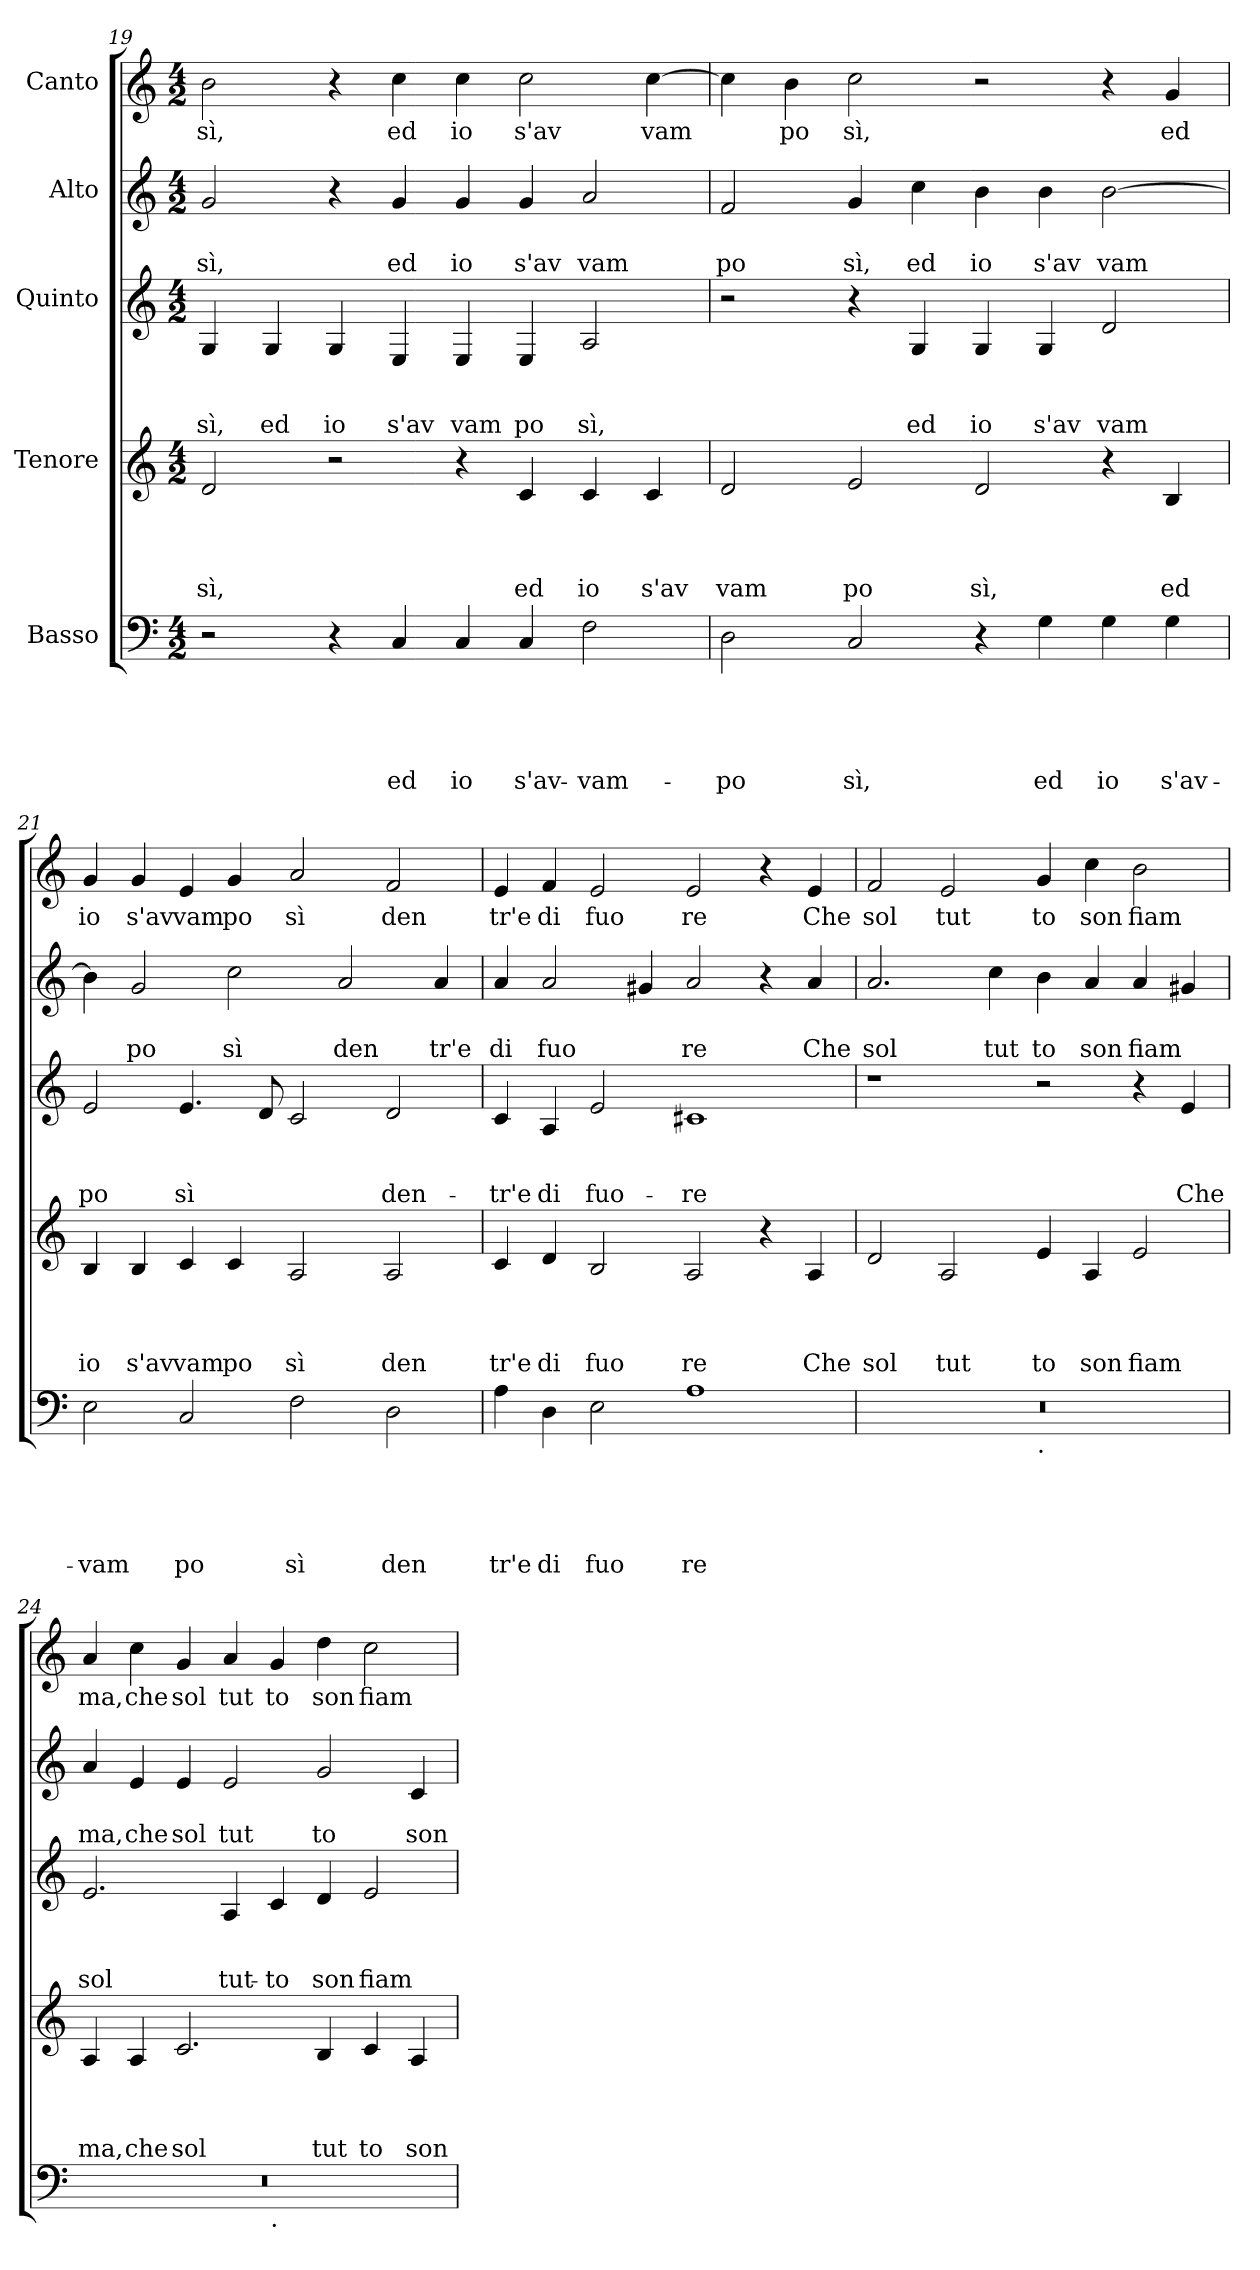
**kern	**text	**text	**text	**text	**text	**kern	**text	**text	**text	**text	**kern	**text	**text	**text	**kern	**text	**text	**kern	**text
*part5	*part5	*part5	*part5	*part5	*part5	*part4	*part4	*part4	*part4	*part4	*part3	*part3	*part3	*part3	*part2	*part2	*part2	*part1	*part1
*staff5	*staff5	*staff5	*staff5	*staff5	*staff5	*staff4	*staff4	*staff4	*staff4	*staff4	*staff3	*staff3	*staff3	*staff3	*staff2	*staff2	*staff2	*staff1	*staff1
*I"Basso	*	*	*	*	*	*I"Tenore	*	*	*	*	*I"Quinto	*	*	*	*I"Alto	*	*	*I"Canto	*
*clefF4	*	*	*	*	*	*clefG2	*	*	*	*	*clefG2	*	*	*	*clefG2	*	*	*clefG2	*
*k[]	*	*	*	*	*	*k[]	*	*	*	*	*k[]	*	*	*	*k[]	*	*	*k[]	*
*C:	*	*	*	*	*	*C:	*	*	*	*	*C:	*	*	*	*C:	*	*	*C:	*
*M4/2	*	*	*	*	*	*M4/2	*	*	*	*	*M4/2	*	*	*	*M4/2	*	*	*M4/2	*
=19	=19	=19	=19	=19	=19	=19	=19	=19	=19	=19	=19	=19	=19	=19	=19	=19	=19	=19	=19
!	!	!	!	!	!	!	!	!	!	!LO:LY:b	!	!	!	!LO:LY:b	!	!	!LO:LY:b	!	!LO:LY:b
2r	.	.	.	.	.	2d/	.	.	.	sì,	4G/	.	.	sì,	2g/	.	sì,	2b\	sì,
!	!	!	!	!	!	!	!	!	!	!	!	!	!	!LO:LY:b	!	!	!	!	!
.	.	.	.	.	.	.	.	.	.	.	4G/	.	.	ed	.	.	.	.	.
!	!	!	!	!	!	!	!	!	!	!	!	!	!	!LO:LY:b	!	!	!	!	!
4r	.	.	.	.	.	2r	.	.	.	.	4G/	.	.	io	4r	.	.	4r	.
!	!	!	!	!	!LO:LY:b	!	!	!	!	!	!	!	!	!LO:LY:b	!	!	!LO:LY:b	!	!LO:LY:b
4C/	.	.	.	.	ed	.	.	.	.	.	4E/	.	.	s'av	4g/	.	ed	4cc\	ed
!	!	!	!	!	!LO:LY:b	!	!	!	!	!	!	!	!	!LO:LY:b	!	!	!LO:LY:b	!	!LO:LY:b
4C/	.	.	.	.	io	4r	.	.	.	.	4E/	.	.	vam	4g/	.	io	4cc\	io
!	!	!	!	!	!LO:LY:b	!	!	!	!	!LO:LY:b	!	!	!	!LO:LY:b	!	!	!LO:LY:b	!	!LO:LY:b
4C/	.	.	.	.	s'av-	4c/	.	.	.	ed	4E/	.	.	po	4g/	.	s'av	2cc\	s'av
!	!	!	!	!	!LO:LY:b	!	!	!	!	!LO:LY:b	!	!	!	!LO:LY:b	!	!	!LO:LY:b	!	!
2F\	.	.	.	.	-vam-	4c/	.	.	.	io	2A/	.	.	sì,	2a/	.	vam	.	.
!	!	!	!	!	!	!	!	!	!	!LO:LY:b	!	!	!	!	!	!	!	!	!LO:LY:b
.	.	.	.	.	.	4c/	.	.	.	s'av	.	.	.	.	.	.	.	[>4cc\	vam
=20	=20	=20	=20	=20	=20	=20	=20	=20	=20	=20	=20	=20	=20	=20	=20	=20	=20	=20	=20
!	!	!	!	!	!LO:LY:b	!	!	!	!	!LO:LY:b	!	!	!	!	!	!	!LO:LY:b	!	!
2D\	.	.	.	.	-po	2d/	.	.	.	vam	2r	.	.	.	2f/	.	po	4cc\]	.
!	!	!	!	!	!	!	!	!	!	!	!	!	!	!	!	!	!	!	!LO:LY:b
.	.	.	.	.	.	.	.	.	.	.	.	.	.	.	.	.	.	4b\	po
!	!	!	!	!	!LO:LY:b	!	!	!	!	!LO:LY:b	!	!	!	!	!	!	!LO:LY:b	!	!LO:LY:b
2C/	.	.	.	.	sì,	2e/	.	.	.	po	4r	.	.	.	4g/	.	sì,	2cc\	sì,
!	!	!	!	!	!	!	!	!	!	!	!	!	!	!LO:LY:b	!	!	!LO:LY:b	!	!
.	.	.	.	.	.	.	.	.	.	.	4G/	.	.	ed	4cc\	.	ed	.	.
!	!	!	!	!	!	!	!	!	!	!LO:LY:b	!	!	!	!LO:LY:b	!	!	!LO:LY:b	!	!
4r	.	.	.	.	.	2d/	.	.	.	sì,	4G/	.	.	io	4b\	.	io	2r	.
!	!	!	!	!	!LO:LY:b	!	!	!	!	!	!	!	!	!LO:LY:b	!	!	!LO:LY:b	!	!
4G\	.	.	.	.	ed	.	.	.	.	.	4G/	.	.	s'av	4b\	.	s'av	.	.
!	!	!	!	!	!LO:LY:b	!	!	!	!	!	!	!	!	!LO:LY:b	!	!	!LO:LY:b	!	!
4G\	.	.	.	.	io	4r	.	.	.	.	2d/	.	.	vam	[<2b\	.	vam	4r	.
!	!	!	!	!	!LO:LY:b	!	!	!	!	!LO:LY:b	!	!	!	!	!	!	!	!	!LO:LY:b
4G\	.	.	.	.	s'av-	4B/	.	.	.	ed	.	.	.	.	.	.	.	4g/	ed
!!LO:LB:g=z
=21	=21	=21	=21	=21	=21	=21	=21	=21	=21	=21	=21	=21	=21	=21	=21	=21	=21	=21	=21
!	!	!	!	!	!LO:LY:b	!	!	!	!	!LO:LY:b	!	!	!	!LO:LY:b	!	!	!	!	!LO:LY:b
2E\	.	.	.	.	-vam	4B/	.	.	.	io	2e/	.	.	po	4b\]	.	.	4g/	io
!	!	!	!	!	!	!	!	!	!	!LO:LY:b	!	!	!	!	!	!	!LO:LY:b	!	!LO:LY:b
.	.	.	.	.	.	4B/	.	.	.	s'av	.	.	.	.	2g/	.	po	4g/	s'av
!	!	!	!	!	!LO:LY:b	!	!	!	!	!LO:LY:b	!	!	!	!LO:LY:b	!	!	!	!	!LO:LY:b
2C/	.	.	.	.	po	4c/	.	.	.	vam	4.e/	.	.	sì	.	.	.	4e/	vam
!	!	!	!	!	!	!	!	!	!	!LO:LY:b	!	!	!	!	!	!	!LO:LY:b	!	!LO:LY:b
.	.	.	.	.	.	4c/	.	.	.	po	.	.	.	.	2cc\	.	sì	4g/	po
.	.	.	.	.	.	.	.	.	.	.	8d/	.	.	.	.	.	.	.	.
!	!	!	!	!	!LO:LY:b	!	!	!	!	!LO:LY:b	!	!	!	!	!	!	!	!	!LO:LY:b
2F\	.	.	.	.	sì	2A/	.	.	.	sì	2c/	.	.	.	.	.	.	2a/	sì
!	!	!	!	!	!	!	!	!	!	!	!	!	!	!	!	!	!LO:LY:b	!	!
.	.	.	.	.	.	.	.	.	.	.	.	.	.	.	2a/	.	den	.	.
!	!	!	!	!	!LO:LY:b	!	!	!	!	!LO:LY:b	!	!	!	!LO:LY:b	!	!	!	!	!LO:LY:b
2D\	.	.	.	.	den	2A/	.	.	.	den	2d/	.	.	den-	.	.	.	2f/	den
!	!	!	!	!	!	!	!	!	!	!	!	!	!	!	!	!	!LO:LY:b	!	!
.	.	.	.	.	.	.	.	.	.	.	.	.	.	.	4a/	.	tr'e	.	.
=22	=22	=22	=22	=22	=22	=22	=22	=22	=22	=22	=22	=22	=22	=22	=22	=22	=22	=22	=22
!	!	!	!	!	!LO:LY:b	!	!	!	!	!LO:LY:b	!	!	!	!LO:LY:b	!	!	!LO:LY:b	!	!LO:LY:b
4A\	.	.	.	.	tr'e	4c/	.	.	.	tr'e	4c/	.	.	-tr'e	4a/	.	di	4e/	tr'e
!	!	!	!	!	!LO:LY:b	!	!	!	!	!LO:LY:b	!	!	!	!LO:LY:b	!	!	!LO:LY:b	!	!LO:LY:b
4D\	.	.	.	.	di	4d/	.	.	.	di	4A/	.	.	di	2a/	.	fuo	4f/	di
!	!	!	!	!	!LO:LY:b	!	!	!	!	!LO:LY:b	!	!	!	!LO:LY:b	!	!	!	!	!LO:LY:b
2E\	.	.	.	.	fuo	2B/	.	.	.	fuo	2e/	.	.	fuo-	.	.	.	2e/	fuo
.	.	.	.	.	.	.	.	.	.	.	.	.	.	.	4g#/	.	.	.	.
!	!	!	!	!	!LO:LY:b	!	!	!	!	!LO:LY:b	!	!	!	!LO:LY:b	!	!	!LO:LY:b	!	!LO:LY:b
1A	.	.	.	.	re	2A/	.	.	.	re	1c#X	.	.	-re	2a/	.	re	2e/	re
.	.	.	.	.	.	4r	.	.	.	.	.	.	.	.	4r	.	.	4r	.
!	!	!	!	!	!	!	!	!	!	!LO:LY:b	!	!	!	!	!	!	!LO:LY:b	!	!LO:LY:b
.	.	.	.	.	.	4A/	.	.	.	Che	.	.	.	.	4a/	.	Che	4e/	Che
=23	=23	=23	=23	=23	=23	=23	=23	=23	=23	=23	=23	=23	=23	=23	=23	=23	=23	=23	=23
!	!	!	!	!	!	!	!	!	!	!LO:LY:b	!	!	!	!	!	!	!LO:LY:b	!	!LO:LY:b
*^	*	*	*	*	*	*	*	*	*	*	*	*	*	*	*	*	*	*	*
0r	1ryy	.	.	.	.	.	2d/	.	.	.	sol	1r	.	.	.	2.a/	.	sol	2f/	sol
!	!	!	!	!	!	!	!	!	!	!	!LO:LY:b	!	!	!	!	!	!	!	!	!LO:LY:b
.	.	.	.	.	.	.	2A/	.	.	.	tut	.	.	.	.	.	.	.	2e/	tut
!	!	!	!	!	!	!	!	!	!	!	!	!	!	!	!	!	!	!LO:LY:b	!	!
.	.	.	.	.	.	.	.	.	.	.	.	.	.	.	.	4cc\	.	tut	.	.
!	!LO:TX:b:t=.	!	!	!	!	!	!	!	!	!	!	!	!	!	!	!	!	!	!	!
!	!	!	!	!	!	!	!	!	!	!	!LO:LY:b	!	!	!	!	!	!	!LO:LY:b	!	!LO:LY:b
.	1ryy	.	.	.	.	.	4e/	.	.	.	to	2r	.	.	.	4b\	.	to	4g/	to
!	!	!	!	!	!	!	!	!	!	!	!LO:LY:b	!	!	!	!	!	!	!LO:LY:b	!	!LO:LY:b
.	.	.	.	.	.	.	4A/	.	.	.	son	.	.	.	.	4a/	.	son	4cc\	son
!	!	!	!	!	!	!	!	!	!	!	!LO:LY:b	!	!	!	!	!	!	!LO:LY:b	!	!LO:LY:b
.	.	.	.	.	.	.	2e/	.	.	.	fiam	4r	.	.	.	4a/	.	fiam	2b\	fiam
!	!	!	!	!	!	!	!	!	!	!	!	!	!	!	!LO:LY:b	!	!	!	!	!
.	.	.	.	.	.	.	.	.	.	.	.	4e/	.	.	Che	4g#/	.	.	.	.
=24	=24	=24	=24	=24	=24	=24	=24	=24	=24	=24	=24	=24	=24	=24	=24	=24	=24	=24	=24	=24
!	!	!	!	!	!	!	!	!	!	!	!LO:LY:b	!	!	!	!LO:LY:b	!	!	!LO:LY:b	!	!LO:LY:b
0r	1ryy	.	.	.	.	.	4A/	.	.	.	ma,	2.e/	.	.	sol	4a/	.	ma,	4a/	ma,
!	!	!	!	!	!	!	!	!	!	!	!LO:LY:b	!	!	!	!	!	!	!LO:LY:b	!	!LO:LY:b
.	.	.	.	.	.	.	4A/	.	.	.	che	.	.	.	.	4e/	.	che	4cc\	che
!	!	!	!	!	!	!	!	!	!	!	!LO:LY:b	!	!	!	!	!	!	!LO:LY:b	!	!LO:LY:b
.	.	.	.	.	.	.	2.c/	.	.	.	sol	.	.	.	.	4e/	.	sol	4g/	sol
!	!	!	!	!	!	!	!	!	!	!	!	!	!	!	!LO:LY:b	!	!	!LO:LY:b	!	!LO:LY:b
.	.	.	.	.	.	.	.	.	.	.	.	4A/	.	.	tut-	2e/	.	tut	4a/	tut
!	!LO:TX:b:t=.	!	!	!	!	!	!	!	!	!	!	!	!	!	!	!	!	!	!	!
!	!	!	!	!	!	!	!	!	!	!	!	!	!	!	!LO:LY:b	!	!	!	!	!LO:LY:b
.	1ryy	.	.	.	.	.	.	.	.	.	.	4c/	.	.	-to	.	.	.	4g/	to
!	!	!	!	!	!	!	!	!	!	!	!LO:LY:b	!	!	!	!LO:LY:b	!	!	!LO:LY:b	!	!LO:LY:b
.	.	.	.	.	.	.	4B/	.	.	.	tut	4d/	.	.	son	2g/	.	to	4dd\	son
!	!	!	!	!	!	!	!	!	!	!	!LO:LY:b	!	!	!	!LO:LY:b	!	!	!	!	!LO:LY:b
.	.	.	.	.	.	.	4c/	.	.	.	to	2e/	.	.	fiam-	.	.	.	2cc\	fiam
!	!	!	!	!	!	!	!	!	!	!	!LO:LY:b	!	!	!	!	!	!	!LO:LY:b	!	!
.	.	.	.	.	.	.	4A/	.	.	.	son	.	.	.	.	4c/	.	son	.	.
*v	*v	*	*	*	*	*	*	*	*	*	*	*	*	*	*	*	*	*	*	*
=	=	=	=	=	=	=	=	=	=	=	=	=	=	=	=	=	=	=	=
*-	*-	*-	*-	*-	*-	*-	*-	*-	*-	*-	*-	*-	*-	*-	*-	*-	*-	*-	*-
